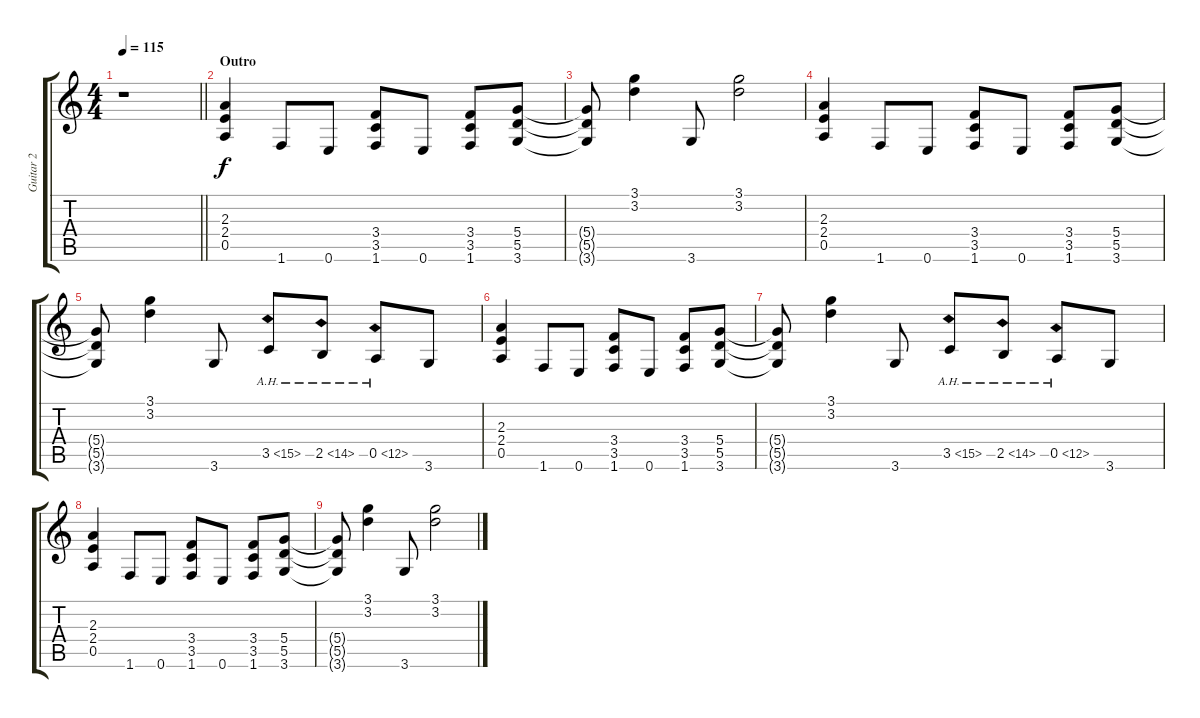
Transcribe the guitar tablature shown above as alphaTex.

\track ("Guitar 2" "Guitar 2") {instrument distortionguitar}
\staff {score tabs}
\tuning (E4 B3 G3 D3 A2 E2) {hide}
\ts (4 4)
\tempo 115
\clef g2
\barLineRight lightlight
\ks c
r.1{dy f} |
\section ("" "Outro")
(2.3 2.4 0.5).4{volume 5} 1.6.8 0.6.8 (3.4 3.5 1.6).8 0.6.8 (3.4 3.5 1.6).8 (5.4 5.5 3.6).8 |
(5.4{t} 5.5{t} 3.6{t}).8 (3.1 3.2).4 3.6.8 (3.1 3.2).2 |
(2.3 2.4 0.5).4 1.6.8 0.6.8 (3.4 3.5 1.6).8 0.6.8 (3.4 3.5 1.6).8 (5.4 5.5 3.6).8 |
(5.4{t} 5.5{t} 3.6{t}).8 (3.1 3.2).4 3.6.8 3.5{ah 12}.8 2.5{ah 12}.8 0.5{ah 12}.8 3.6.8 |
(2.3 2.4 0.5).4 1.6.8 0.6.8 (3.4 3.5 1.6).8 0.6.8 (3.4 3.5 1.6).8 (5.4 5.5 3.6).8 |
(5.4{t} 5.5{t} 3.6{t}).8{volume 2} (3.1 3.2).4 3.6.8 3.5{ah 12}.8 2.5{ah 12}.8 0.5{ah 12}.8 3.6.8 |
(2.3 2.4 0.5).4 1.6.8 0.6.8 (3.4 3.5 1.6).8 0.6.8 (3.4 3.5 1.6).8 (5.4 5.5 3.6).8 |
(5.4{t} 5.5{t} 3.6{t}).8{volume 0} (3.1 3.2).4 3.6.8 (3.1 3.2).2
